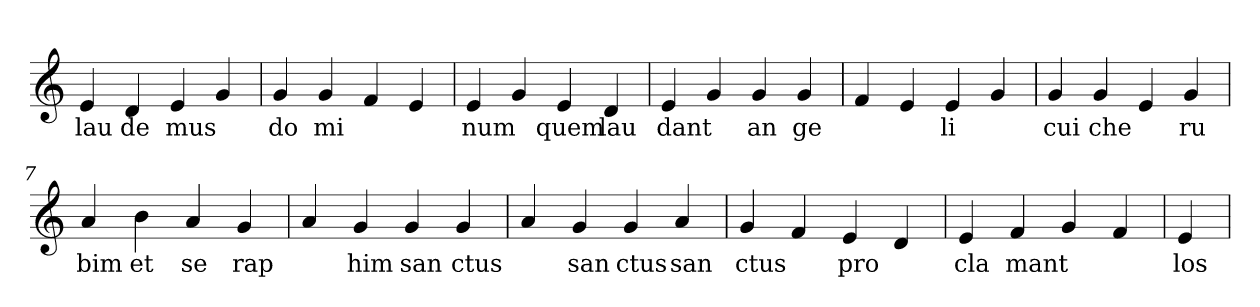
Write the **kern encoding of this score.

**kern	**text
*part1	*part1
*staff1	*staff1
*clefG2	*
=1	=1
4e	lau
4d	de
4e	mus
4g	.
=2	=2
4g	do
4g	mi
4f	.
4e	.
=3	=3
4e	num
4g	.
4e	quem
4d	lau
=4	=4
4e	dant
4g	.
4g	an
4g	ge
=5	=5
4f	.
4e	.
4e	li
4g	.
=6	=6
4g	cui
4g	che
4e	.
4g	ru
=7	=7
4a	bim
4b	et
4a	se
4g	rap
=8	=8
4a	.
4g	him
4g	san
4g	ctus
=9	=9
4a	.
4g	san
4g	ctus
4a	san
=10	=10
4g	ctus
4f	.
4e	pro
4d	.
=11	=11
4e	cla
4f	mant
4g	.
4f	.
=12	=12
4e	los
=	=
*-	*-
